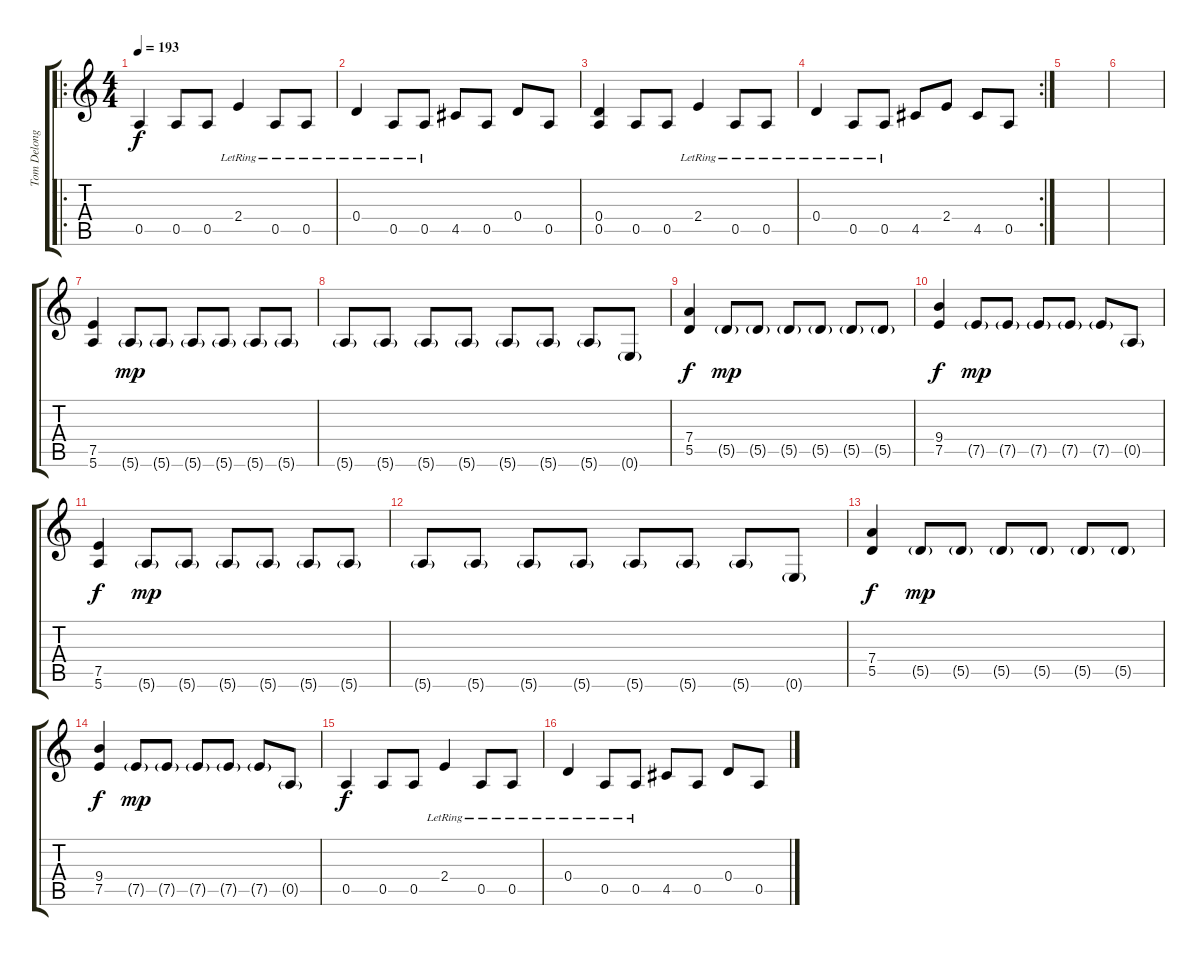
\track ("Tom Delong (Distortion 1)" "Tom Delong") {instrument distortionguitar}
\staff {score tabs}
\tuning (E4 B3 G3 D3 A2 E2) {hide}
\ro
\ts (4 4)
\tempo 193
\clef g2
\ks c
0.5.4{dy f instrument distortionguitar} 0.5.8 0.5.8 2.4{lr}.4 0.5{lr}.8 0.5{lr}.8 |
0.4{lr}.4 0.5{lr}.8 0.5{lr}.8 4.5.8 0.5.8 0.4.8 0.5.8 |
(0.4 0.5).4 0.5.8 0.5.8 2.4{lr}.4 0.5{lr}.8 0.5{lr}.8 |
\rc 2
0.4{lr}.4 0.5{lr}.8 0.5{lr}.8 4.5.8 2.4.8 4.5.8 0.5.8 |
|
|
(7.5 5.6).4 5.6{g}.8{dy mp} 5.6{g}.8 5.6{g}.8 5.6{g}.8 5.6{g}.8 5.6{g}.8 |
5.6{g}.8 5.6{g}.8 5.6{g}.8 5.6{g}.8 5.6{g}.8 5.6{g}.8 5.6{g}.8 0.6{g}.8 |
(7.4 5.5).4{dy f} 5.5{g}.8{dy mp} 5.5{g}.8 5.5{g}.8 5.5{g}.8 5.5{g}.8 5.5{g}.8 |
(9.4 7.5).4{dy f} 7.5{g}.8{dy mp} 7.5{g}.8 7.5{g}.8 7.5{g}.8 7.5{g}.8 0.5{g}.8 |
(7.5 5.6).4{dy f} 5.6{g}.8{dy mp} 5.6{g}.8 5.6{g}.8 5.6{g}.8 5.6{g}.8 5.6{g}.8 |
5.6{g}.8 5.6{g}.8 5.6{g}.8 5.6{g}.8 5.6{g}.8 5.6{g}.8 5.6{g}.8 0.6{g}.8 |
(7.4 5.5).4{dy f} 5.5{g}.8{dy mp} 5.5{g}.8 5.5{g}.8 5.5{g}.8 5.5{g}.8 5.5{g}.8 |
(9.4 7.5).4{dy f} 7.5{g}.8{dy mp} 7.5{g}.8 7.5{g}.8 7.5{g}.8 7.5{g}.8 0.5{g}.8 |
0.5.4{dy f} 0.5.8 0.5.8 2.4{lr}.4 0.5{lr}.8 0.5{lr}.8 |
0.4{lr}.4 0.5{lr}.8 0.5{lr}.8 4.5.8 0.5.8 0.4.8 0.5.8
